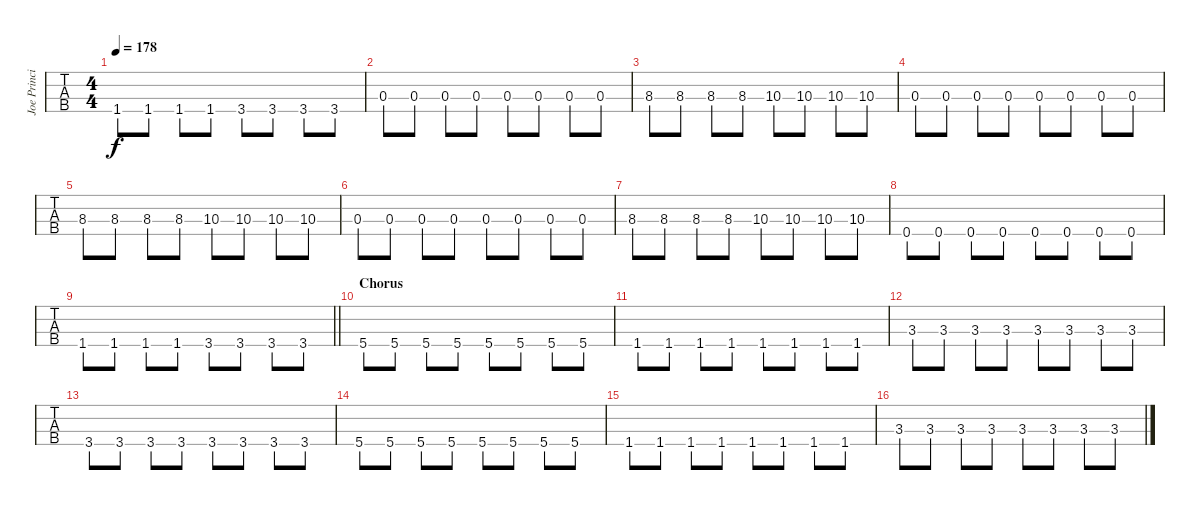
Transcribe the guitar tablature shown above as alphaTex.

\track ("Joe Principe - Bass" "Joe Princi") {instrument electricbassfinger}
\staff {tabs}
\tuning (Gb2 Db2 Ab1 Eb1) {hide}
\ts (4 4)
\tempo 178
\clef f4
\ks c
1.4.8{dy f} 1.4.8 1.4.8 1.4.8 3.4.8 3.4.8 3.4.8 3.4.8 |
0.3.8 0.3.8 0.3.8 0.3.8 0.3.8 0.3.8 0.3.8 0.3.8 |
8.3.8 8.3.8 8.3.8 8.3.8 10.3.8 10.3.8 10.3.8 10.3.8 |
0.3.8 0.3.8 0.3.8 0.3.8 0.3.8 0.3.8 0.3.8 0.3.8 |
8.3.8 8.3.8 8.3.8 8.3.8 10.3.8 10.3.8 10.3.8 10.3.8 |
0.3.8 0.3.8 0.3.8 0.3.8 0.3.8 0.3.8 0.3.8 0.3.8 |
8.3.8 8.3.8 8.3.8 8.3.8 10.3.8 10.3.8 10.3.8 10.3.8 |
0.4.8 0.4.8 0.4.8 0.4.8 0.4.8 0.4.8 0.4.8 0.4.8 |
\barLineRight lightlight
1.4.8 1.4.8 1.4.8 1.4.8 3.4.8 3.4.8 3.4.8 3.4.8 |
\section ("" "Chorus")
5.4.8 5.4.8 5.4.8 5.4.8 5.4.8 5.4.8 5.4.8 5.4.8 |
1.4.8 1.4.8 1.4.8 1.4.8 1.4.8 1.4.8 1.4.8 1.4.8 |
3.3.8 3.3.8 3.3.8 3.3.8 3.3.8 3.3.8 3.3.8 3.3.8 |
3.4.8 3.4.8 3.4.8 3.4.8 3.4.8 3.4.8 3.4.8 3.4.8 |
5.4.8 5.4.8 5.4.8 5.4.8 5.4.8 5.4.8 5.4.8 5.4.8 |
1.4.8 1.4.8 1.4.8 1.4.8 1.4.8 1.4.8 1.4.8 1.4.8 |
3.3.8 3.3.8 3.3.8 3.3.8 3.3.8 3.3.8 3.3.8 3.3.8
